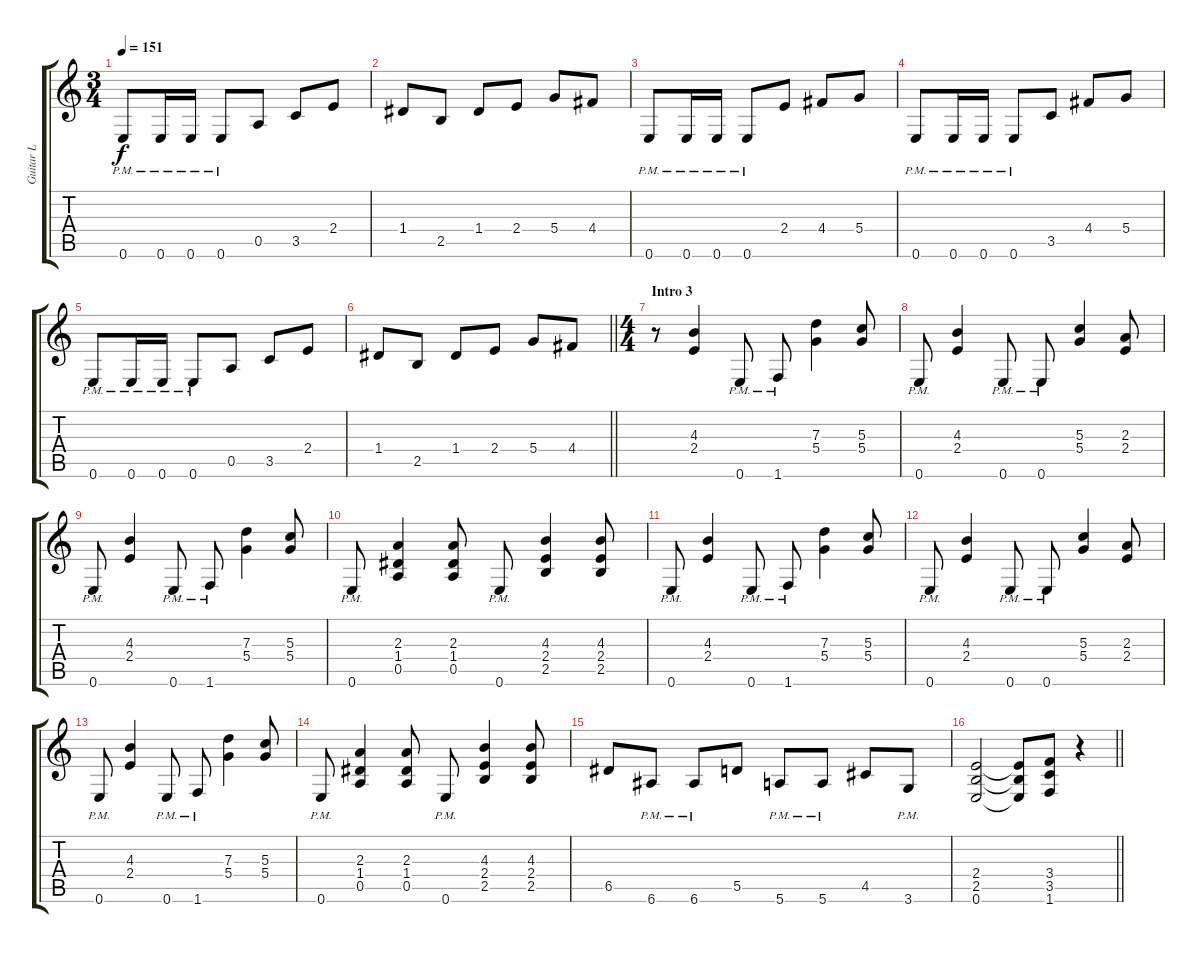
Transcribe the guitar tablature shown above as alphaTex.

\track ("Guitar L" "Guitar L") {instrument distortionguitar}
\staff {score tabs}
\tuning (E4 B3 G3 D3 A2 E2) {hide}
\ts (3 4)
\tempo 151
\clef g2
\ks c
0.6{pm}.8{dy f} 0.6{pm}.16 0.6{pm}.16 0.6{pm}.8 0.5.8 3.5.8 2.4.8 |
1.4.8 2.5.8 1.4.8 2.4.8 5.4.8 4.4.8 |
0.6{pm}.8 0.6{pm}.16 0.6{pm}.16 0.6{pm}.8 2.4.8 4.4.8 5.4.8 |
0.6{pm}.8 0.6{pm}.16 0.6{pm}.16 0.6{pm}.8 3.5.8 4.4.8 5.4.8 |
0.6{pm}.8 0.6{pm}.16 0.6{pm}.16 0.6{pm}.8 0.5.8 3.5.8 2.4.8 |
\barLineRight lightlight
1.4.8 2.5.8 1.4.8 2.4.8 5.4.8 4.4.8 |
\ts (4 4)
\section ("" "Intro 3")
r.8 (4.3 2.4).4 0.6{pm}.8 1.6{pm}.8 (7.3 5.4).4 (5.3 5.4).8 |
0.6{pm}.8 (4.3 2.4).4 0.6{pm}.8 0.6{pm}.8 (5.3 5.4).4 (2.3 2.4).8 |
0.6{pm}.8 (4.3 2.4).4 0.6{pm}.8 1.6{pm}.8 (7.3 5.4).4 (5.3 5.4).8 |
0.6{pm}.8 (2.3 1.4 0.5).4 (2.3 1.4 0.5).8 0.6{pm}.8 (4.3 2.4 2.5).4 (4.3 2.4 2.5).8 |
0.6{pm}.8 (4.3 2.4).4 0.6{pm}.8 1.6{pm}.8 (7.3 5.4).4 (5.3 5.4).8 |
0.6{pm}.8 (4.3 2.4).4 0.6{pm}.8 0.6{pm}.8 (5.3 5.4).4 (2.3 2.4).8 |
0.6{pm}.8 (4.3 2.4).4 0.6{pm}.8 1.6{pm}.8 (7.3 5.4).4 (5.3 5.4).8 |
0.6{pm}.8 (2.3 1.4 0.5).4 (2.3 1.4 0.5).8 0.6{pm}.8 (4.3 2.4 2.5).4 (4.3 2.4 2.5).8 |
6.5.8 6.6{pm}.8 6.6{pm}.8 5.5.8 5.6{pm}.8 5.6{pm}.8 4.5.8 3.6{pm}.8 |
\barLineRight lightlight
(2.4 2.5 0.6).2 (2.4{t} 2.5{t} 0.6{t}).8 (3.4 3.5 1.6).8 r.4
